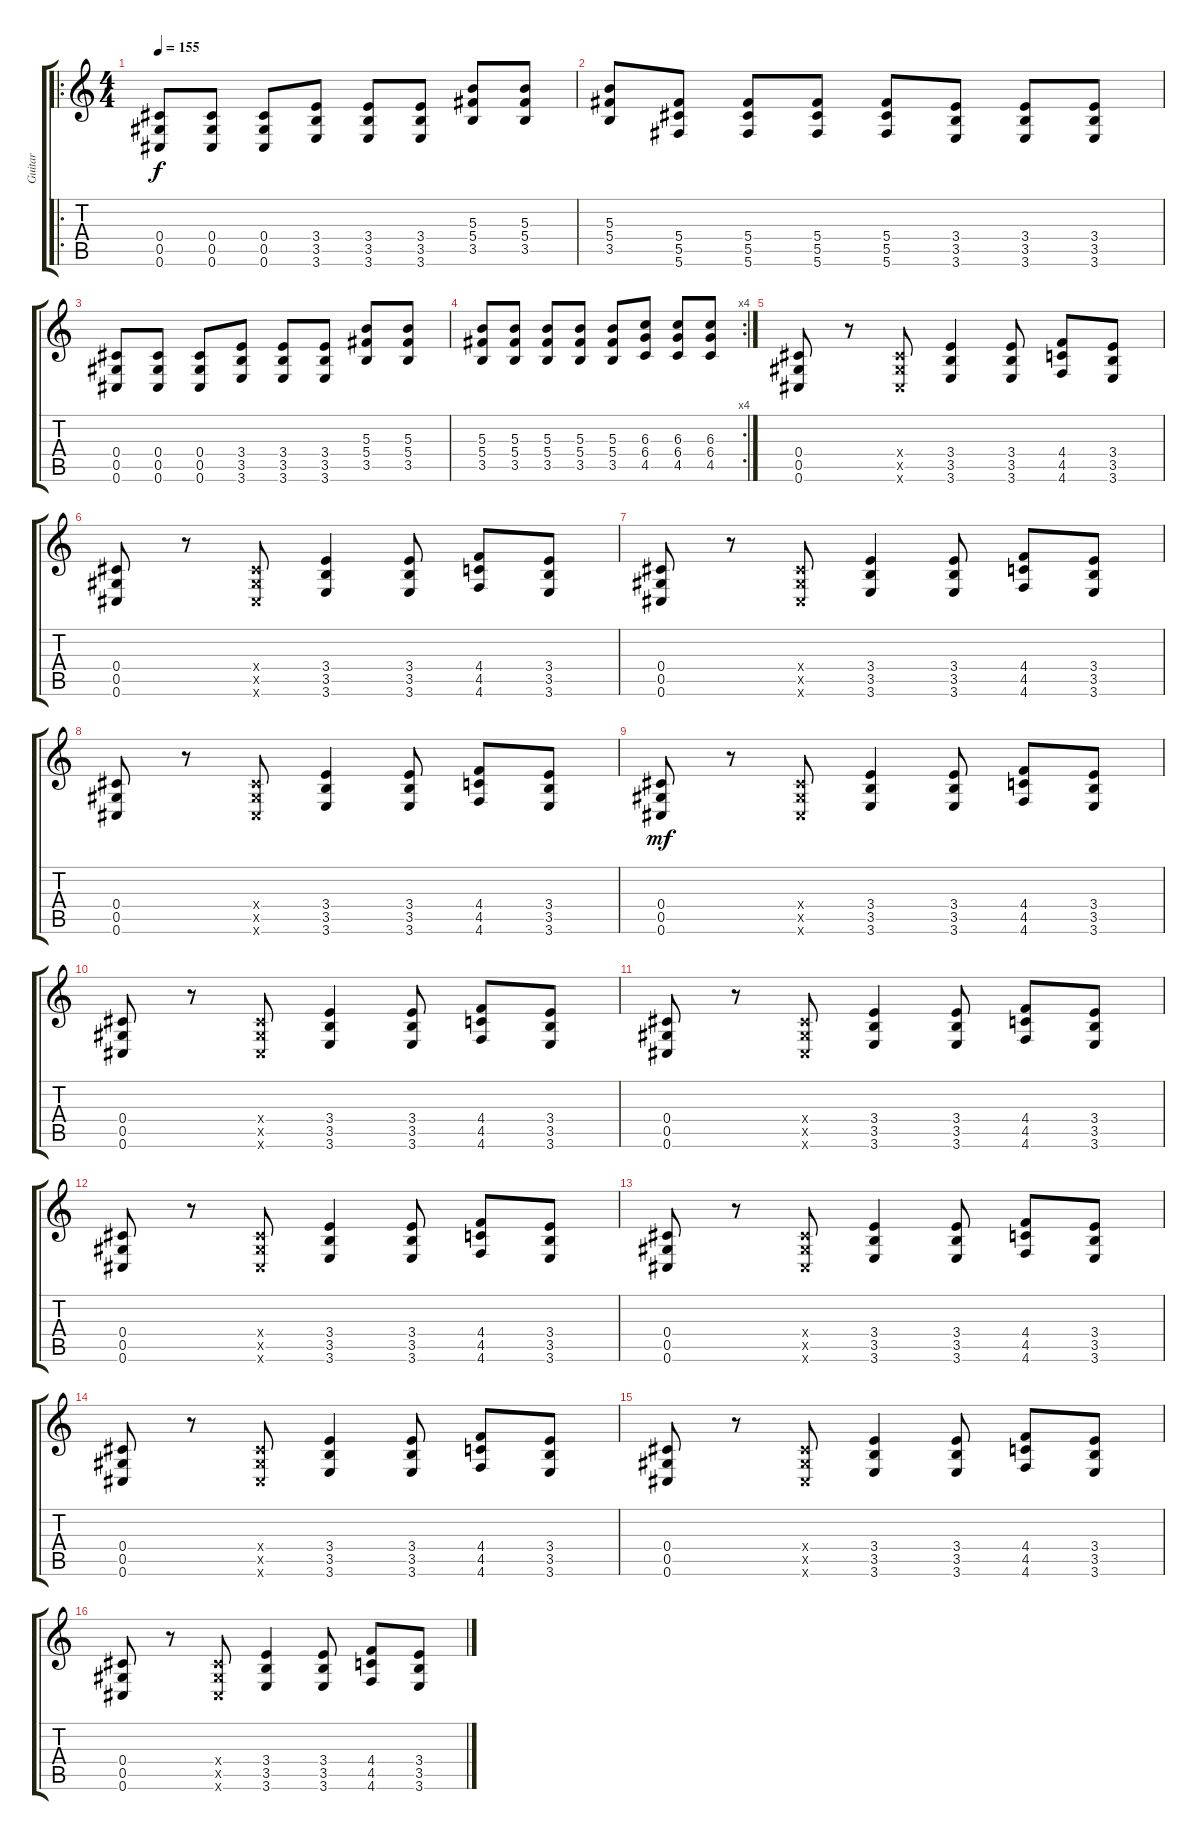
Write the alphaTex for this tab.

\track ("Guitar" "Guitar") {instrument distortionguitar}
\staff {score tabs}
\tuning (Eb4 Bb3 Gb3 Db3 Ab2 Db2) {hide}
\ro
\ts (4 4)
\tempo 155
\clef g2
\ks c
(0.4 0.5 0.6).8{dy f} (0.4 0.5 0.6).8 (0.4 0.5 0.6).8 (3.4 3.5 3.6).8 (3.4 3.5 3.6).8 (3.4 3.5 3.6).8 (5.3 5.4 3.5).8 (5.3 5.4 3.5).8 |
(5.3 5.4 3.5).8 (5.4 5.5 5.6).8 (5.4 5.5 5.6).8 (5.4 5.5 5.6).8 (5.4 5.5 5.6).8 (3.4 3.5 3.6).8 (3.4 3.5 3.6).8 (3.4 3.5 3.6).8 |
(0.4 0.5 0.6).8 (0.4 0.5 0.6).8 (0.4 0.5 0.6).8 (3.4 3.5 3.6).8 (3.4 3.5 3.6).8 (3.4 3.5 3.6).8 (5.3 5.4 3.5).8 (5.3 5.4 3.5).8 |
\rc 4
(5.3 5.4 3.5).8 (5.3 5.4 3.5).8 (5.3 5.4 3.5).8 (5.3 5.4 3.5).8 (5.3 5.4 3.5).8 (6.3 6.4 4.5).8 (6.3 6.4 4.5).8 (6.3 6.4 4.5).8 |
(0.4 0.5 0.6).8 r.8 (0.4{x} 0.5{x} 0.6{x}).8 (3.4 3.5 3.6).4 (3.4 3.5 3.6).8 (4.4 4.5 4.6).8 (3.4 3.5 3.6).8 |
(0.4 0.5 0.6).8 r.8 (0.4{x} 0.5{x} 0.6{x}).8 (3.4 3.5 3.6).4 (3.4 3.5 3.6).8 (4.4 4.5 4.6).8 (3.4 3.5 3.6).8 |
(0.4 0.5 0.6).8 r.8 (0.4{x} 0.5{x} 0.6{x}).8 (3.4 3.5 3.6).4 (3.4 3.5 3.6).8 (4.4 4.5 4.6).8 (3.4 3.5 3.6).8 |
(0.4 0.5 0.6).8 r.8 (0.4{x} 0.5{x} 0.6{x}).8 (3.4 3.5 3.6).4 (3.4 3.5 3.6).8 (4.4 4.5 4.6).8 (3.4 3.5 3.6).8 |
(0.4 0.5 0.6).8{dy mf} r.8 (0.4{x} 0.5{x} 0.6{x}).8 (3.4 3.5 3.6).4 (3.4 3.5 3.6).8 (4.4 4.5 4.6).8 (3.4 3.5 3.6).8 |
(0.4 0.5 0.6).8 r.8 (0.4{x} 0.5{x} 0.6{x}).8 (3.4 3.5 3.6).4 (3.4 3.5 3.6).8 (4.4 4.5 4.6).8 (3.4 3.5 3.6).8 |
(0.4 0.5 0.6).8 r.8 (0.4{x} 0.5{x} 0.6{x}).8 (3.4 3.5 3.6).4 (3.4 3.5 3.6).8 (4.4 4.5 4.6).8 (3.4 3.5 3.6).8 |
(0.4 0.5 0.6).8 r.8 (0.4{x} 0.5{x} 0.6{x}).8 (3.4 3.5 3.6).4 (3.4 3.5 3.6).8 (4.4 4.5 4.6).8 (3.4 3.5 3.6).8 |
(0.4 0.5 0.6).8 r.8 (0.4{x} 0.5{x} 0.6{x}).8 (3.4 3.5 3.6).4 (3.4 3.5 3.6).8 (4.4 4.5 4.6).8 (3.4 3.5 3.6).8 |
(0.4 0.5 0.6).8 r.8 (0.4{x} 0.5{x} 0.6{x}).8 (3.4 3.5 3.6).4 (3.4 3.5 3.6).8 (4.4 4.5 4.6).8 (3.4 3.5 3.6).8 |
(0.4 0.5 0.6).8 r.8 (0.4{x} 0.5{x} 0.6{x}).8 (3.4 3.5 3.6).4 (3.4 3.5 3.6).8 (4.4 4.5 4.6).8 (3.4 3.5 3.6).8 |
(0.4 0.5 0.6).8 r.8 (0.4{x} 0.5{x} 0.6{x}).8 (3.4 3.5 3.6).4 (3.4 3.5 3.6).8 (4.4 4.5 4.6).8 (3.4 3.5 3.6).8
